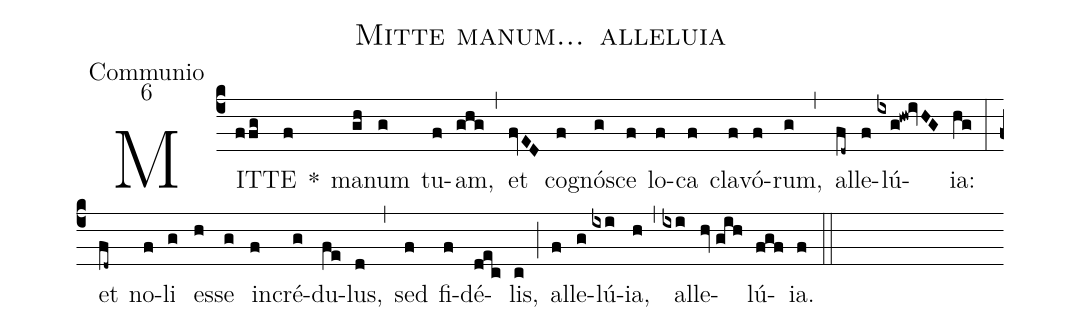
name:Mitte manum... alleluia;
office-part:Communio;
mode:6;
%%
(c4) MIT(ffg)TE(f) *() ma(gh)num(g) tu(f)am,(ghg) (,) et(fvED) co(f)gnó(g)sce(f) lo(f)ca(f) cla(f)vó(f)rum,(g) (,) al(fd~)le(f)lú(ixg!hw!ivHG)ia:(hg) (:) et(fd~) no(f)li(g) es(h)se(g) in(f)cré(g)du(fe)lus,(d) (,) sed(f) fi(f)dé(dec)lis,(c) (;) al(f)le(g)lú(ixi)ia,(h) (,) al(ixi)le(hv//gih)lú(fgf)ia.(f) (::)
